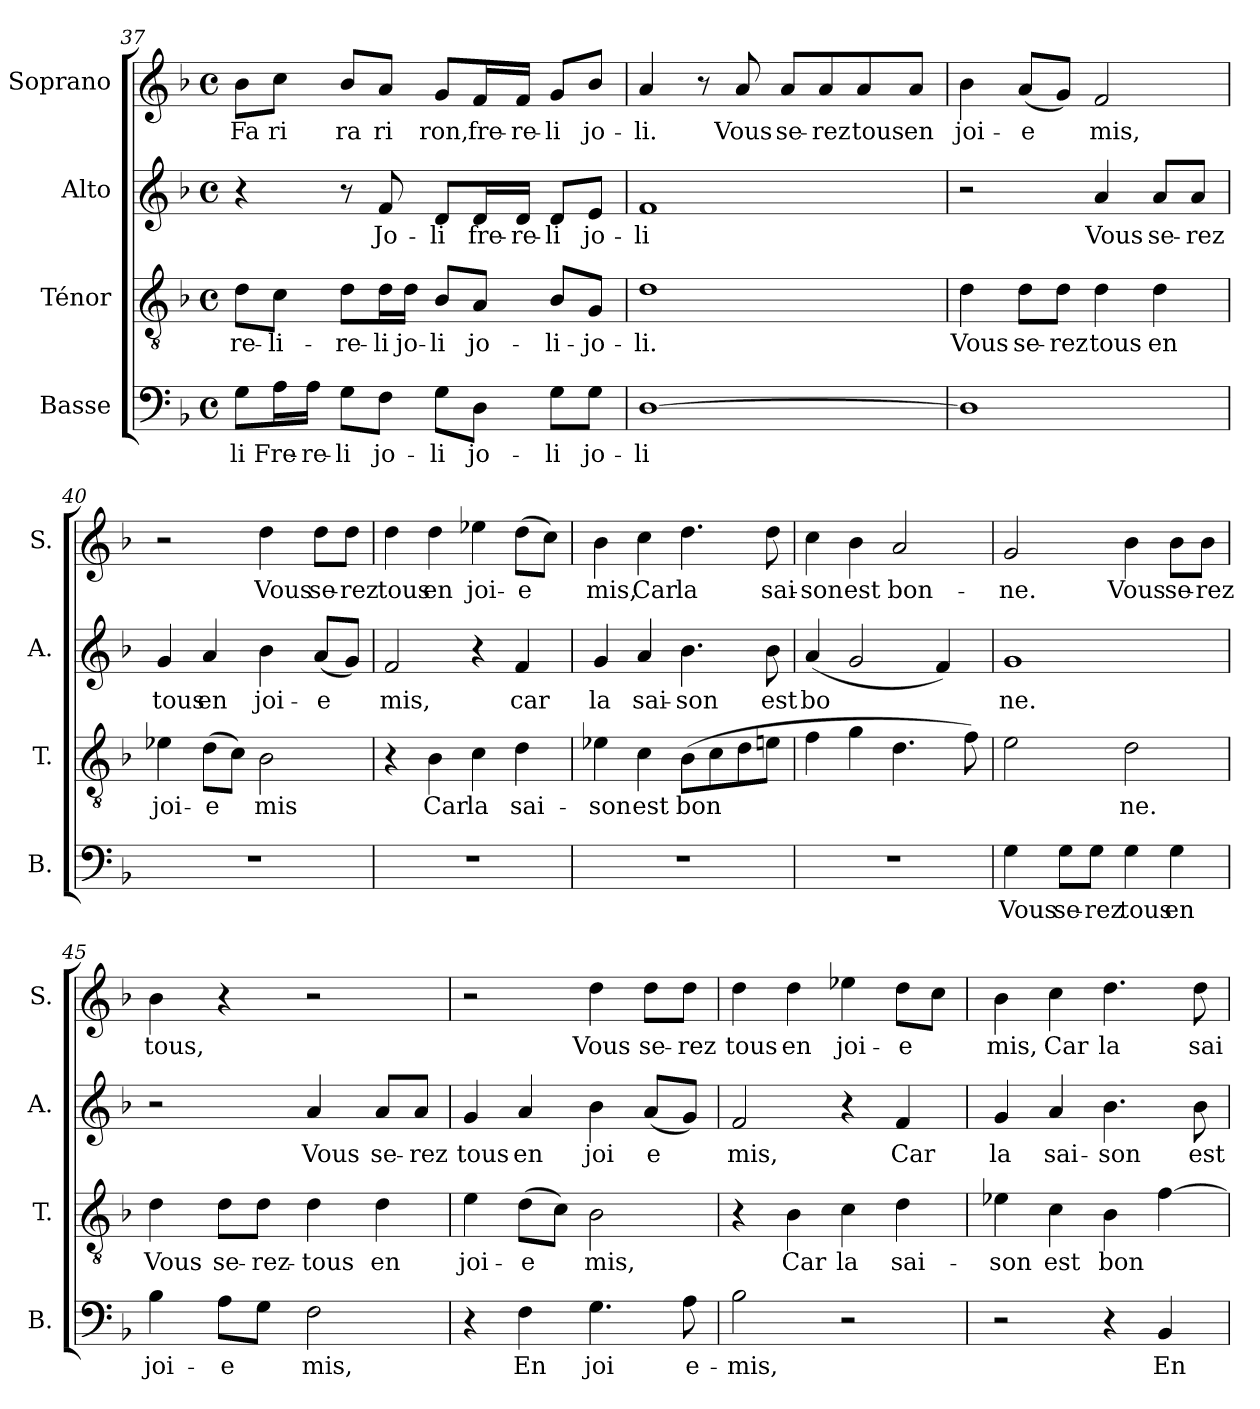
**kern	**text	**kern	**text	**kern	**text	**kern	**text
*part4	*part4	*part3	*part3	*part2	*part2	*part1	*part1
*staff4	*staff4	*staff3	*staff3	*staff2	*staff2	*staff1	*staff1
*I"Basse	*	*I"Ténor	*	*I"Alto	*	*I"Soprano	*
*I'B.	*	*I'T.	*	*I'A.	*	*I'S.	*
*clefF4	*	*clefGv2	*	*clefG2	*	*clefG2	*
*k[b-]	*	*k[b-]	*	*k[b-]	*	*k[b-]	*
*M4/4	*	*M4/4	*	*M4/4	*	*M4/4	*
*met(c)	*	*met(c)	*	*met(c)	*	*met(c)	*
=37	=37	=37	=37	=37	=37	=37	=37
!	!LO:LY:b	!	!LO:LY:b	!	!	!	!LO:LY:b
8G\L	-li	8d\L	-re-	4r	.	8b-\L	Fa
!	!LO:LY:b	!	!LO:LY:b	!	!	!	!LO:LY:b
16A\L	Fre-	8c\J	-li-	.	.	8cc\J	ri
!	!LO:LY:b	!	!	!	!	!	!
16A\JJ	-re-	.	.	.	.	.	.
!	!LO:LY:b	!	!LO:LY:b	!	!	!	!LO:LY:b
8G\L	-li	8d\L	-re-	8r	.	8b-/L	ra
!	!LO:LY:b	!	!LO:LY:b	!	!LO:LY:b	!	!LO:LY:b
8F\J	jo-	16d\L	-li	8f/	Jo-	8a/J	ri
!	!	!	!LO:LY:b	!	!	!	!
.	.	16d\JJ	jo-	.	.	.	.
!	!LO:LY:b	!	!LO:LY:b	!	!LO:LY:b	!	!LO:LY:b
8G\L	-li	8B-/L	-li	8d/L	-li	8g/L	ron,
!	!LO:LY:b	!	!LO:LY:b	!	!LO:LY:b	!	!LO:LY:b
8D\J	jo-	8A/J	jo-	16d/L	fre-	16f/L	fre-
!	!	!	!	!	!LO:LY:b	!	!LO:LY:b
.	.	.	.	16d/JJ	-re-	16f/JJ	-re-
!	!LO:LY:b	!	!LO:LY:b	!	!LO:LY:b	!	!LO:LY:b
8G\L	-li	8B-/L	-li-	8d/L	-li	8g/L	-li
!	!LO:LY:b	!	!LO:LY:b	!	!LO:LY:b	!	!LO:LY:b
8G\J	jo-	8G/J	-jo-	8e/J	jo-	8b-/J	jo-
=38	=38	=38	=38	=38	=38	=38	=38
!	!LO:LY:b	!	!LO:LY:b	!	!LO:LY:b	!	!LO:LY:b
[1D	-li	1d	-li.	1f	-li	4a/	-li.
.	.	.	.	.	.	8r	.
!	!	!	!	!	!	!	!LO:LY:b
.	.	.	.	.	.	8a/	Vous
!	!	!	!	!	!	!	!LO:LY:b
.	.	.	.	.	.	8a/L	se-
!	!	!	!	!	!	!	!LO:LY:b
.	.	.	.	.	.	8a/	-rez
!	!	!	!	!	!	!	!LO:LY:b
.	.	.	.	.	.	8a/	tous
!	!	!	!	!	!	!	!LO:LY:b
.	.	.	.	.	.	8a/J	en
!!LO:LB:g=z
=39	=39	=39	=39	=39	=39	=39	=39
!	!	!	!LO:LY:b	!	!	!	!LO:LY:b
1D]	.	4d\	Vous	2r	.	4b-\	joi-
!	!	!	!LO:LY:b	!	!	!	!LO:LY:b
.	.	8d\L	se-	.	.	(<8a/L	-e
!	!	!	!LO:LY:b	!	!	!	!
.	.	8d\J	-rez	.	.	8g/J)	.
!	!	!	!LO:LY:b	!	!LO:LY:b	!	!LO:LY:b
.	.	4d\	tous	4a/	Vous	2f/	mis,
!	!	!	!LO:LY:b	!	!LO:LY:b	!	!
.	.	4d\	en	8a/L	se-	.	.
!	!	!	!	!	!LO:LY:b	!	!
.	.	.	.	8a/J	-rez	.	.
!!LO:PB:g=z
=40	=40	=40	=40	=40	=40	=40	=40
!	!	!	!LO:LY:b	!	!LO:LY:b	!	!
1r	.	4e-X\	joi-	4g/	tous	2r	.
!	!	!	!LO:LY:b	!	!LO:LY:b	!	!
.	.	(>8d\L	-e	4a/	en	.	.
.	.	8c\J)	.	.	.	.	.
!	!	!	!LO:LY:b	!	!LO:LY:b	!	!LO:LY:b
.	.	2B-\	mis	4b-\	joi-	4dd\	Vous
!	!	!	!	!	!LO:LY:b	!	!LO:LY:b
.	.	.	.	(<8a/L	-e	8dd\L	se-
!	!	!	!	!	!	!	!LO:LY:b
.	.	.	.	8g/J)	.	8dd\J	-rez
=41	=41	=41	=41	=41	=41	=41	=41
!	!	!	!	!	!LO:LY:b	!	!LO:LY:b
1r	.	4r	.	2f/	mis,	4dd\	tous
!	!	!	!LO:LY:b	!	!	!	!LO:LY:b
.	.	4B-\	Car	.	.	4dd\	en
!	!	!	!LO:LY:b	!	!	!	!LO:LY:b
.	.	4c\	la	4r	.	4ee-X\	joi-
!	!	!	!LO:LY:b	!	!LO:LY:b	!	!LO:LY:b
.	.	4d\	sai-	4f/	car	(>8dd\L	-e
.	.	.	.	.	.	8cc\J)	.
=42	=42	=42	=42	=42	=42	=42	=42
!	!	!	!LO:LY:b	!	!LO:LY:b	!	!LO:LY:b
1r	.	4e-X\	-son	4g/	la	4b-\	mis,
!	!	!	!LO:LY:b	!	!LO:LY:b	!	!LO:LY:b
.	.	4c\	est	4a/	sai-	4cc\	Car
!	!	!	!LO:LY:b	!	!LO:LY:b	!	!LO:LY:b
.	.	(>8B-\L	bon	4.b-\	-son	4.dd\	la
.	.	8c\	.	.	.	.	.
.	.	8d\	.	.	.	.	.
!	!	!	!	!	!LO:LY:b	!	!LO:LY:b
.	.	8en\J	.	8b-\	est	8dd\	sai-
=43	=43	=43	=43	=43	=43	=43	=43
!	!	!	!	!	!LO:LY:b	!	!LO:LY:b
1r	.	4f\	.	(<4a/	bo	4cc\	-son
!	!	!	!	!	!	!	!LO:LY:b
.	.	4g\	.	2g/	.	4b-\	est
!	!	!	!	!	!	!	!LO:LY:b
.	.	4.d\	.	.	.	2a/	bon-
.	.	.	.	4f/)	.	.	.
.	.	8f\)	.	.	.	.	.
!!LO:LB:g=z
=44	=44	=44	=44	=44	=44	=44	=44
!	!LO:LY:b	!	!	!	!LO:LY:b	!	!LO:LY:b
4G\	Vous	2e\	.	1g	ne.	2g/	-ne.
!	!LO:LY:b	!	!	!	!	!	!
8G\L	se-	.	.	.	.	.	.
!	!LO:LY:b	!	!	!	!	!	!
8G\J	-rez	.	.	.	.	.	.
!	!LO:LY:b	!	!LO:LY:b	!	!	!	!LO:LY:b
4G\	tous	2d\	ne.	.	.	4b-\	Vous
!	!LO:LY:b	!	!	!	!	!	!LO:LY:b
4G\	en	.	.	.	.	8b-\L	se-
!	!	!	!	!	!	!	!LO:LY:b
.	.	.	.	.	.	8b-\J	-rez
!!LO:LB:g=z
=45	=45	=45	=45	=45	=45	=45	=45
!	!LO:LY:b	!	!LO:LY:b	!	!	!	!LO:LY:b
4B-\	joi-	4d\	Vous	2r	.	4b-\	tous,
!	!LO:LY:b	!	!LO:LY:b	!	!	!	!
8A\L	-e	8d\L	se-	.	.	4r	.
!	!	!	!LO:LY:b	!	!	!	!
8G\J	.	8d\J	-rez-	.	.	.	.
!	!LO:LY:b	!	!LO:LY:b	!	!LO:LY:b	!	!
2F\	mis,	4d\	-tous	4a/	Vous	2r	.
!	!	!	!LO:LY:b	!	!LO:LY:b	!	!
.	.	4d\	en	8a/L	se-	.	.
!	!	!	!	!	!LO:LY:b	!	!
.	.	.	.	8a/J	-rez	.	.
=46	=46	=46	=46	=46	=46	=46	=46
!	!	!	!LO:LY:b	!	!LO:LY:b	!	!
4r	.	4e\	joi-	4g/	tous	2r	.
!	!LO:LY:b	!	!LO:LY:b	!	!LO:LY:b	!	!
4F\	En	(>8d\L	-e	4a/	en	.	.
.	.	8c\J)	.	.	.	.	.
!	!LO:LY:b	!	!LO:LY:b	!	!LO:LY:b	!	!LO:LY:b
4.G\	joi	2B-\	mis,	4b-\	joi	4dd\	Vous
!	!	!	!	!	!LO:LY:b	!	!LO:LY:b
.	.	.	.	(<8a/L	e	8dd\L	se-
!	!LO:LY:b	!	!	!	!	!	!LO:LY:b
8A\	e-	.	.	8g/J)	.	8dd\J	-rez
=47	=47	=47	=47	=47	=47	=47	=47
!	!LO:LY:b	!	!	!	!LO:LY:b	!	!LO:LY:b
2B-\	-mis,	4r	.	2f/	mis,	4dd\	tous
!	!	!	!LO:LY:b	!	!	!	!LO:LY:b
.	.	4B-\	Car	.	.	4dd\	en
!	!	!	!LO:LY:b	!	!	!	!LO:LY:b
2r	.	4c\	la	4r	.	4ee-X\	joi-
!	!	!	!LO:LY:b	!	!LO:LY:b	!	!LO:LY:b
.	.	4d\	sai-	4f/	Car	8dd\L	e
.	.	.	.	.	.	8cc\J	.
=48	=48	=48	=48	=48	=48	=48	=48
!	!	!	!LO:LY:b	!	!LO:LY:b	!	!LO:LY:b
2r	.	4e-X\	-son	4g/	la	4b-\	mis,
!	!	!	!LO:LY:b	!	!LO:LY:b	!	!LO:LY:b
.	.	4c\	est	4a/	sai-	4cc\	Car
!	!	!	!LO:LY:b	!	!LO:LY:b	!	!LO:LY:b
4r	.	4B-\	bon	4.b-\	-son	4.dd\	la
!	!LO:LY:b	!	!	!	!	!	!
4BB-/	En	[4f\	.	.	.	.	.
!	!	!	!	!	!LO:LY:b	!	!LO:LY:b
.	.	.	.	8b-\	est	8dd\	sai-
=	=	=	=	=	=	=	=
*-	*-	*-	*-	*-	*-	*-	*-
